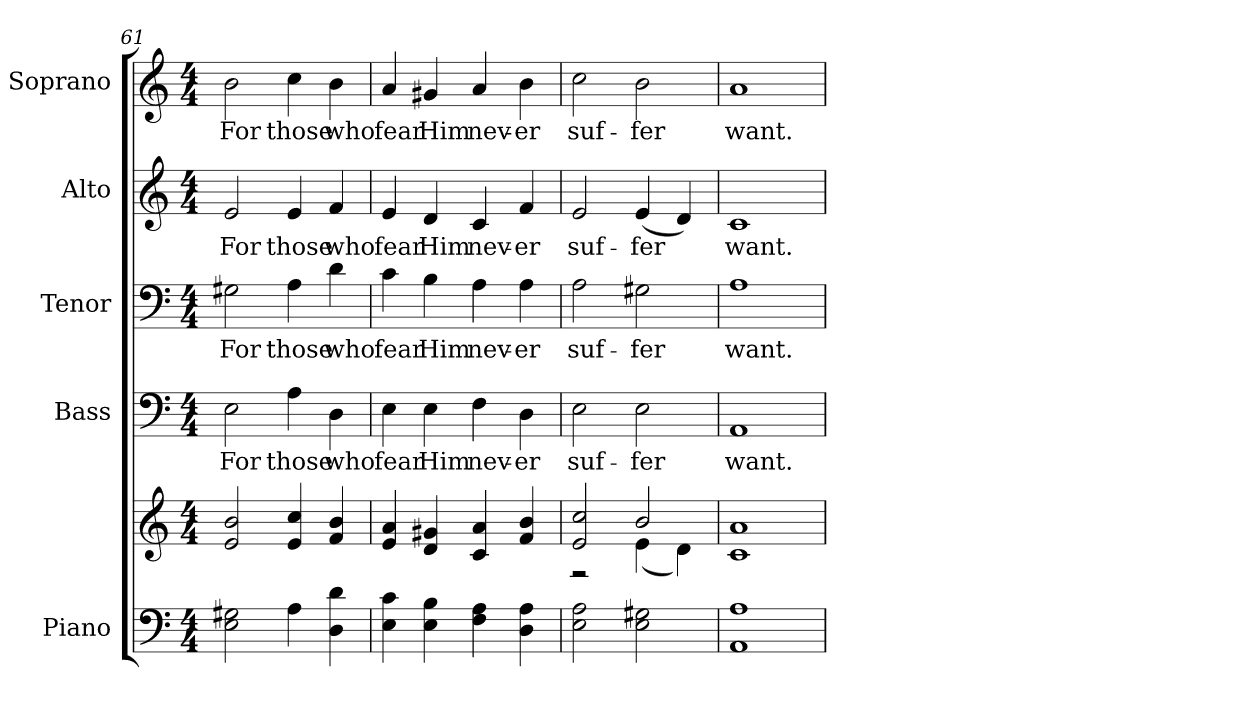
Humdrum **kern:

**kern	**kern	**kern	**text	**kern	**text	**kern	**text	**kern	**text
*part5	*part5	*part4	*part4	*part3	*part3	*part2	*part2	*part1	*part1
*staff6	*staff5	*staff4	*staff4	*staff3	*staff3	*staff2	*staff2	*staff1	*staff1
*I"Piano	*	*I"Bass	*	*I"Tenor	*	*I"Alto	*	*I"Soprano	*
*I'Pno.	*	*I'B.	*	*I'T.	*	*I'A.	*	*I'S.	*
!!LO:PB:g=z
*clefF4	*clefG2	*clefF4	*	*clefF4	*	*clefG2	*	*clefG2	*
*k[]	*k[]	*k[]	*	*k[]	*	*k[]	*	*k[]	*
*C:	*C:	*C:	*	*C:	*	*C:	*	*C:	*
*M4/4	*M4/4	*M4/4	*	*M4/4	*	*M4/4	*	*M4/4	*
=61	=61	=61	=61	=61	=61	=61	=61	=61	=61
!	!	!	!LO:LY:b:color=#000000	!	!	!	!	!	!
!	!	!	!	!	!LO:LY:b:color=#000000	!	!	!	!
!	!	!	!	!	!	!	!LO:LY:b:color=#000000	!	!
!	!	!	!	!	!	!	!	!	!LO:LY:b:color=#000000
2Ei\ 2G#Xi	2ei/ 2bi	2Ei\	For	2G#Xi\	For	2ei/	For	2bi\	For
!	!	!	!LO:LY:b:color=#000000	!	!	!	!	!	!
!	!	!	!	!	!LO:LY:b:color=#000000	!	!	!	!
!	!	!	!	!	!	!	!LO:LY:b:color=#000000	!	!
!	!	!	!	!	!	!	!	!	!LO:LY:b:color=#000000
4Ai\	4ei/ 4cci	4Ai\	those	4Ai\	those	4ei/	those	4cci\	those
!	!	!	!LO:LY:b:color=#000000	!	!	!	!	!	!
!	!	!	!	!	!LO:LY:b:color=#000000	!	!	!	!
!	!	!	!	!	!	!	!LO:LY:b:color=#000000	!	!
!	!	!	!	!	!	!	!	!	!LO:LY:b:color=#000000
4Di\ 4di	4fi/ 4bi	4Di\	who	4di\	who	4fi/	who	4bi\	who
=62	=62	=62	=62	=62	=62	=62	=62	=62	=62
!	!	!	!LO:LY:b:color=#000000	!	!	!	!	!	!
!	!	!	!	!	!LO:LY:b:color=#000000	!	!	!	!
!	!	!	!	!	!	!	!LO:LY:b:color=#000000	!	!
!	!	!	!	!	!	!	!	!	!LO:LY:b:color=#000000
4Ei\ 4ci	4ei/ 4ai	4Ei\	fear	4ci\	fear	4ei/	fear	4ai/	fear
!	!	!	!LO:LY:b:color=#000000	!	!	!	!	!	!
!	!	!	!	!	!LO:LY:b:color=#000000	!	!	!	!
!	!	!	!	!	!	!	!LO:LY:b:color=#000000	!	!
!	!	!	!	!	!	!	!	!	!LO:LY:b:color=#000000
4Ei\ 4Bi	4di/ 4g#Xi	4Ei\	Him	4Bi\	Him	4di/	Him	4g#Xi/	Him
!	!	!	!LO:LY:b:color=#000000	!	!	!	!	!	!
!	!	!	!	!	!LO:LY:b:color=#000000	!	!	!	!
!	!	!	!	!	!	!	!LO:LY:b:color=#000000	!	!
!	!	!	!	!	!	!	!	!	!LO:LY:b:color=#000000
4Fi\ 4Ai	4ci/ 4ai	4Fi\	nev-	4Ai\	nev-	4ci/	nev-	4ai/	nev-
!	!	!	!LO:LY:b:color=#000000	!	!	!	!	!	!
!	!	!	!	!	!LO:LY:b:color=#000000	!	!	!	!
!	!	!	!	!	!	!	!LO:LY:b:color=#000000	!	!
!	!	!	!	!	!	!	!	!	!LO:LY:b:color=#000000
4Di\ 4Ai	4fi/ 4bi	4Di\	-er	4Ai\	-er	4fi/	-er	4bi\	-er
=63	=63	=63	=63	=63	=63	=63	=63	=63	=63
*	*^	*	*	*	*	*	*	*	*
!	!	!	!	!LO:LY:b:color=#000000	!	!	!	!	!	!
!	!	!	!	!	!	!LO:LY:b:color=#000000	!	!	!	!
!	!	!	!	!	!	!	!	!LO:LY:b:color=#000000	!	!
!	!	!	!	!	!	!	!	!	!	!LO:LY:b:color=#000000
2Ei\ 2Ai	2ei/ 2cci	2r	2Ei\	suf-	2Ai\	suf-	2ei/	suf-	2cci\	suf-
!	!	!	!	!LO:LY:b:color=#000000	!	!	!	!	!	!
!	!	!	!	!	!	!LO:LY:b:color=#000000	!	!	!	!
!	!	!	!	!	!	!	!	!LO:LY:b:color=#000000	!	!
!	!	!	!	!	!	!	!	!	!	!LO:LY:b:color=#000000
2Ei\ 2G#Xi	2bi/	(4ei\	2Ei\	-fer	2G#Xi\	-fer	(4ei/	-fer	2bi\	-fer
.	.	4di\)	.	.	.	.	4di/)	.	.	.
*	*v	*v	*	*	*	*	*	*	*	*
=64	=64	=64	=64	=64	=64	=64	=64	=64	=64
*	*^	*	*	*	*	*	*	*	*
!	!	!	!	!LO:LY:b:color=#000000	!	!	!	!	!	!
*	*v	*v	*	*	*	*	*	*	*	*
*	*^	*	*	*	*	*	*	*	*
!	!	!	!	!	!	!LO:LY:b:color=#000000	!	!	!	!
*	*v	*v	*	*	*	*	*	*	*	*
*	*^	*	*	*	*	*	*	*	*
!	!	!	!	!	!	!	!	!LO:LY:b:color=#000000	!	!
*	*v	*v	*	*	*	*	*	*	*	*
*	*^	*	*	*	*	*	*	*	*
!	!	!	!	!	!	!	!	!	!	!LO:LY:b:color=#000000
*	*v	*v	*	*	*	*	*	*	*	*
1AAi 1Ai	1ci 1ai	1AAi	want.	1Ai	want.	1ci	want.	1ai	want.
=	=	=	=	=	=	=	=	=	=
*-	*-	*-	*-	*-	*-	*-	*-	*-	*-
